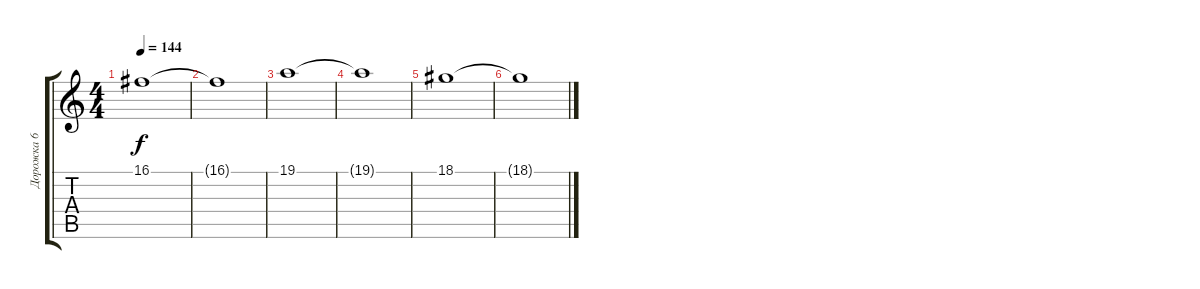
\track ("Дорожка 6" "Дорожка 6") {instrument stringensemble1}
\staff {score tabs}
\tuning (D4 A3 F3 C3 G2 D2) {hide}
\ts (4 4)
\tempo 144
\clef g2
\ks c
16.1.1{dy f} |
16.1{t}.1 |
19.1.1 |
19.1{t}.1 |
18.1.1 |
18.1{t}.1
